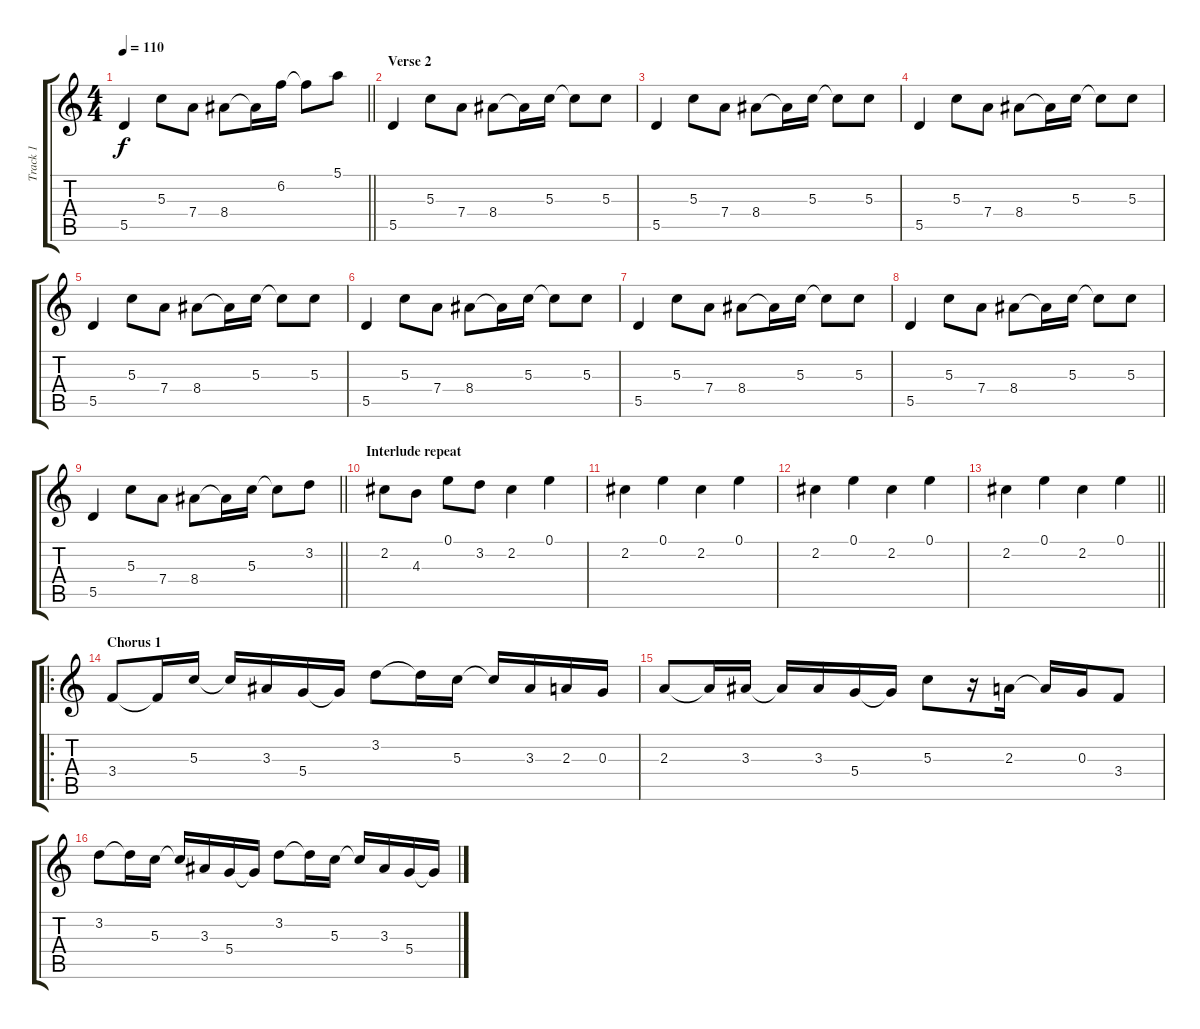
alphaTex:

\track ("Track 1" "Track 1") {instrument electricguitarjazz}
\staff {score tabs}
\tuning (E4 B3 G3 D3 A2 E2) {hide}
\ts (4 4)
\tempo 110
\clef g2
\barLineRight lightlight
\ks c
5.5.4{dy f} 5.3.8 7.4.8 8.4.8 8.4{t}.16 6.2.16 6.2{t}.8 5.1.8 |
\section ("" "Verse 2")
5.5.4 5.3.8 7.4.8 8.4.8 8.4{t}.16 5.3.16 5.3{t}.8 5.3.8 |
5.5.4 5.3.8 7.4.8 8.4.8 8.4{t}.16 5.3.16 5.3{t}.8 5.3.8 |
5.5.4 5.3.8 7.4.8 8.4.8 8.4{t}.16 5.3.16 5.3{t}.8 5.3.8 |
5.5.4 5.3.8 7.4.8 8.4.8 8.4{t}.16 5.3.16 5.3{t}.8 5.3.8 |
5.5.4 5.3.8 7.4.8 8.4.8 8.4{t}.16 5.3.16 5.3{t}.8 5.3.8 |
5.5.4 5.3.8 7.4.8 8.4.8 8.4{t}.16 5.3.16 5.3{t}.8 5.3.8 |
5.5.4 5.3.8 7.4.8 8.4.8 8.4{t}.16 5.3.16 5.3{t}.8 5.3.8 |
\barLineRight lightlight
5.5.4 5.3.8 7.4.8 8.4.8 8.4{t}.16 5.3.16 5.3{t}.8 3.2.8 |
\section ("" "Interlude repeat")
2.2.8 4.3.8 0.1.8 3.2.8 2.2.4 0.1.4 |
2.2.4 0.1.4 2.2.4 0.1.4 |
2.2.4 0.1.4 2.2.4 0.1.4 |
\barLineRight lightlight
2.2.4 0.1.4 2.2.4 0.1.4 |
\ro
\section ("" "Chorus 1")
3.4.8 3.4{t}.16 5.3.16 5.3{t}.16 3.3.16 5.4.16 5.4{t}.16 3.2.8 3.2{t}.16 5.3.16 5.3{t}.16 3.3.16 2.3.16 0.3.16 |
2.3.8 2.3{t}.16 3.3.16 3.3{t}.16 3.3.16 5.4.16 5.4{t}.16 5.3.8 r.16 2.3.16 2.3{t}.16 0.3.16 3.4.8 |
3.2.8 3.2{t}.16 5.3.16 5.3{t}.16 3.3.16 5.4.16 5.4{t}.16 3.2.8 3.2{t}.16 5.3.16 5.3{t}.16 3.3.16 5.4.16 5.4{t}.16
